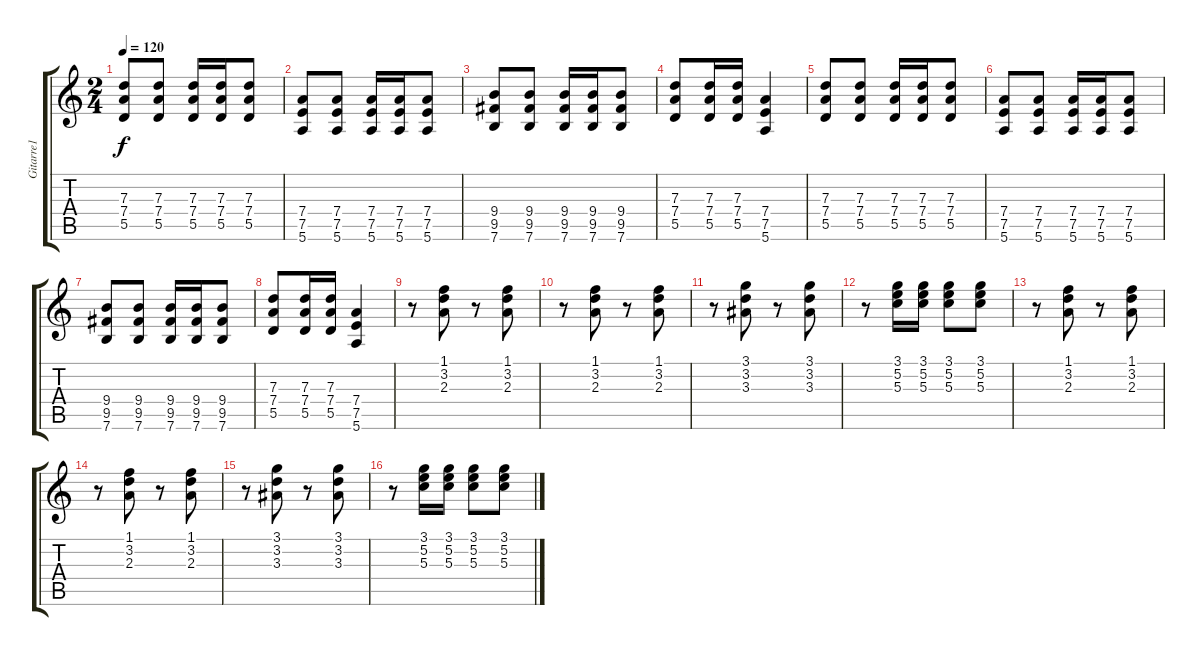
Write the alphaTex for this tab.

\track ("Gitarre1" "Gitarre1") {instrument electricguitarclean}
\staff {score tabs}
\tuning (E4 B3 G3 D3 A2 E2) {hide}
\ts (2 4)
\tempo 120
\clef g2
\ks c
(7.3 7.4 5.5).8{dy f} (7.3 7.4 5.5).8 (7.3 7.4 5.5).16 (7.3 7.4 5.5).16 (7.3 7.4 5.5).8 |
(7.4 7.5 5.6).8 (7.4 7.5 5.6).8 (7.4 7.5 5.6).16 (7.4 7.5 5.6).16 (7.4 7.5 5.6).8 |
(9.4 9.5 7.6).8 (9.4 9.5 7.6).8 (9.4 9.5 7.6).16 (9.4 9.5 7.6).16 (9.4 9.5 7.6).8 |
(7.3 7.4 5.5).8 (7.3 7.4 5.5).16 (7.3 7.4 5.5).16 (7.4 7.5 5.6).4 |
(7.3 7.4 5.5).8 (7.3 7.4 5.5).8 (7.3 7.4 5.5).16 (7.3 7.4 5.5).16 (7.3 7.4 5.5).8 |
(7.4 7.5 5.6).8 (7.4 7.5 5.6).8 (7.4 7.5 5.6).16 (7.4 7.5 5.6).16 (7.4 7.5 5.6).8 |
(9.4 9.5 7.6).8 (9.4 9.5 7.6).8 (9.4 9.5 7.6).16 (9.4 9.5 7.6).16 (9.4 9.5 7.6).8 |
(7.3 7.4 5.5).8 (7.3 7.4 5.5).16 (7.3 7.4 5.5).16 (7.4 7.5 5.6).4 |
r.8 (1.1 3.2 2.3).8 r.8 (1.1 3.2 2.3).8 |
r.8 (1.1 3.2 2.3).8 r.8 (1.1 3.2 2.3).8 |
r.8 (3.1 3.2 3.3).8 r.8 (3.1 3.2 3.3).8 |
r.8 (3.1 5.2 5.3).16 (3.1 5.2 5.3).16 (3.1 5.2 5.3).8 (3.1 5.2 5.3).8 |
r.8 (1.1 3.2 2.3).8 r.8 (1.1 3.2 2.3).8 |
r.8 (1.1 3.2 2.3).8 r.8 (1.1 3.2 2.3).8 |
r.8 (3.1 3.2 3.3).8 r.8 (3.1 3.2 3.3).8 |
r.8 (3.1 5.2 5.3).16 (3.1 5.2 5.3).16 (3.1 5.2 5.3).8 (3.1 5.2 5.3).8
